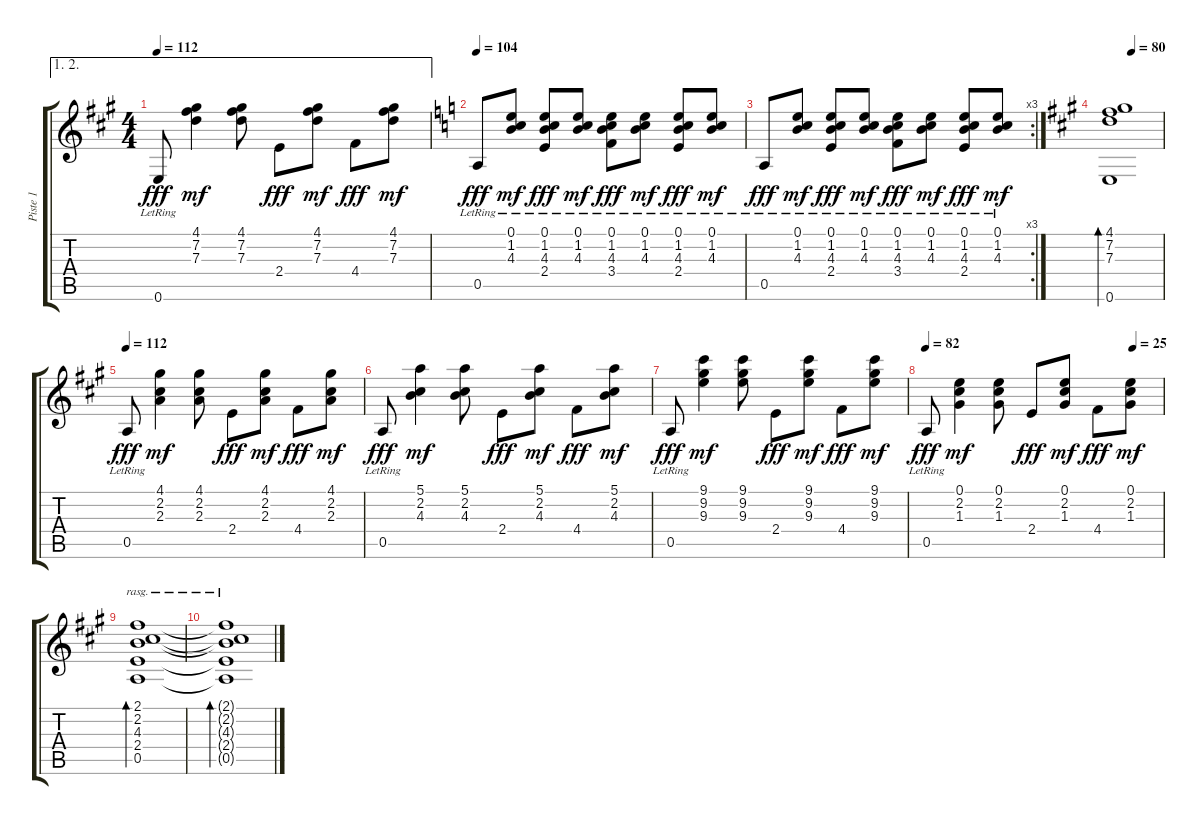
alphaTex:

\track ("Piste 1" "Piste 1") {instrument acousticguitarnylon}
\staff {score tabs}
\tuning (E4 B3 G3 D3 A2 E2) {hide}
\ae (1 2)
\ts (4 4)
\tempo 112
\clef g2
\ks a
0.6{lr}.8{dy fff} (4.1 7.2 7.3).4{dy mf} (4.1 7.2 7.3).8 2.4.8{dy fff} (4.1 7.2 7.3).8{dy mf} 4.4.8{dy fff} (4.1 7.2 7.3).8{dy mf} |
\tempo 104
\ks c
0.5{lr}.8{dy fff} (0.1{lr} 1.2{lr} 4.3{lr}).8{dy mf} (0.1{lr} 1.2{lr} 4.3{lr} 2.4).8{dy fff} (0.1{lr} 1.2{lr} 4.3{lr}).8{dy mf} (0.1{lr} 1.2{lr} 4.3{lr} 3.4).8{dy fff} (0.1{lr} 1.2{lr} 4.3{lr}).8{dy mf} (0.1{lr} 1.2{lr} 4.3{lr} 2.4).8{dy fff} (0.1{lr} 1.2{lr} 4.3{lr}).8{dy mf} |
\rc 3
0.5{lr}.8{dy fff} (0.1{lr} 1.2{lr} 4.3{lr}).8{dy mf} (0.1{lr} 1.2{lr} 4.3{lr} 2.4).8{dy fff} (0.1{lr} 1.2{lr} 4.3{lr}).8{dy mf} (0.1{lr} 1.2{lr} 4.3{lr} 3.4).8{dy fff} (0.1{lr} 1.2{lr} 4.3{lr}).8{dy mf} (0.1{lr} 1.2{lr} 4.3{lr} 2.4).8{dy fff} (0.1{lr} 1.2{lr} 4.3{lr}).8{dy mf} |
\tempo (80 0.3333333333333333)
\ks a
(4.1 7.2 7.3 0.6).1{bd 480} |
\tempo 112
0.5{lr}.8{dy fff} (4.1 2.2 2.3).4{dy mf} (4.1 2.2 2.3).8 2.4.8{dy fff} (4.1 2.2 2.3).8{dy mf} 4.4.8{dy fff} (4.1 2.2 2.3).8{dy mf} |
0.5{lr}.8{dy fff} (5.1 2.2 4.3).4{dy mf} (5.1 2.2 4.3).8 2.4.8{dy fff} (5.1 2.2 4.3).8{dy mf} 4.4.8{dy fff} (5.1 2.2 4.3).8{dy mf} |
0.5{lr}.8{dy fff} (9.1 9.2 9.3).4{dy mf} (9.1 9.2 9.3).8 2.4.8{dy fff} (9.1 9.2 9.3).8{dy mf} 4.4.8{dy fff} (9.1 9.2 9.3).8{dy mf} |
\tempo 82
\tempo (25 0.875)
0.5{lr}.8{dy fff} (0.1 2.2 1.3).4{dy mf} (0.1 2.2 1.3).8 2.4.8{dy fff} (0.1 2.2 1.3).8{dy mf} 4.4.8{dy fff} (0.1 2.2 1.3).8{dy mf} |
(2.1 2.2 4.3 2.4 0.5).1{bd 480 rasg ii} |
(2.1{t} 2.2{t} 4.3{t} 2.4{t} 0.5{t}).1{bd 480 rasg ii}
